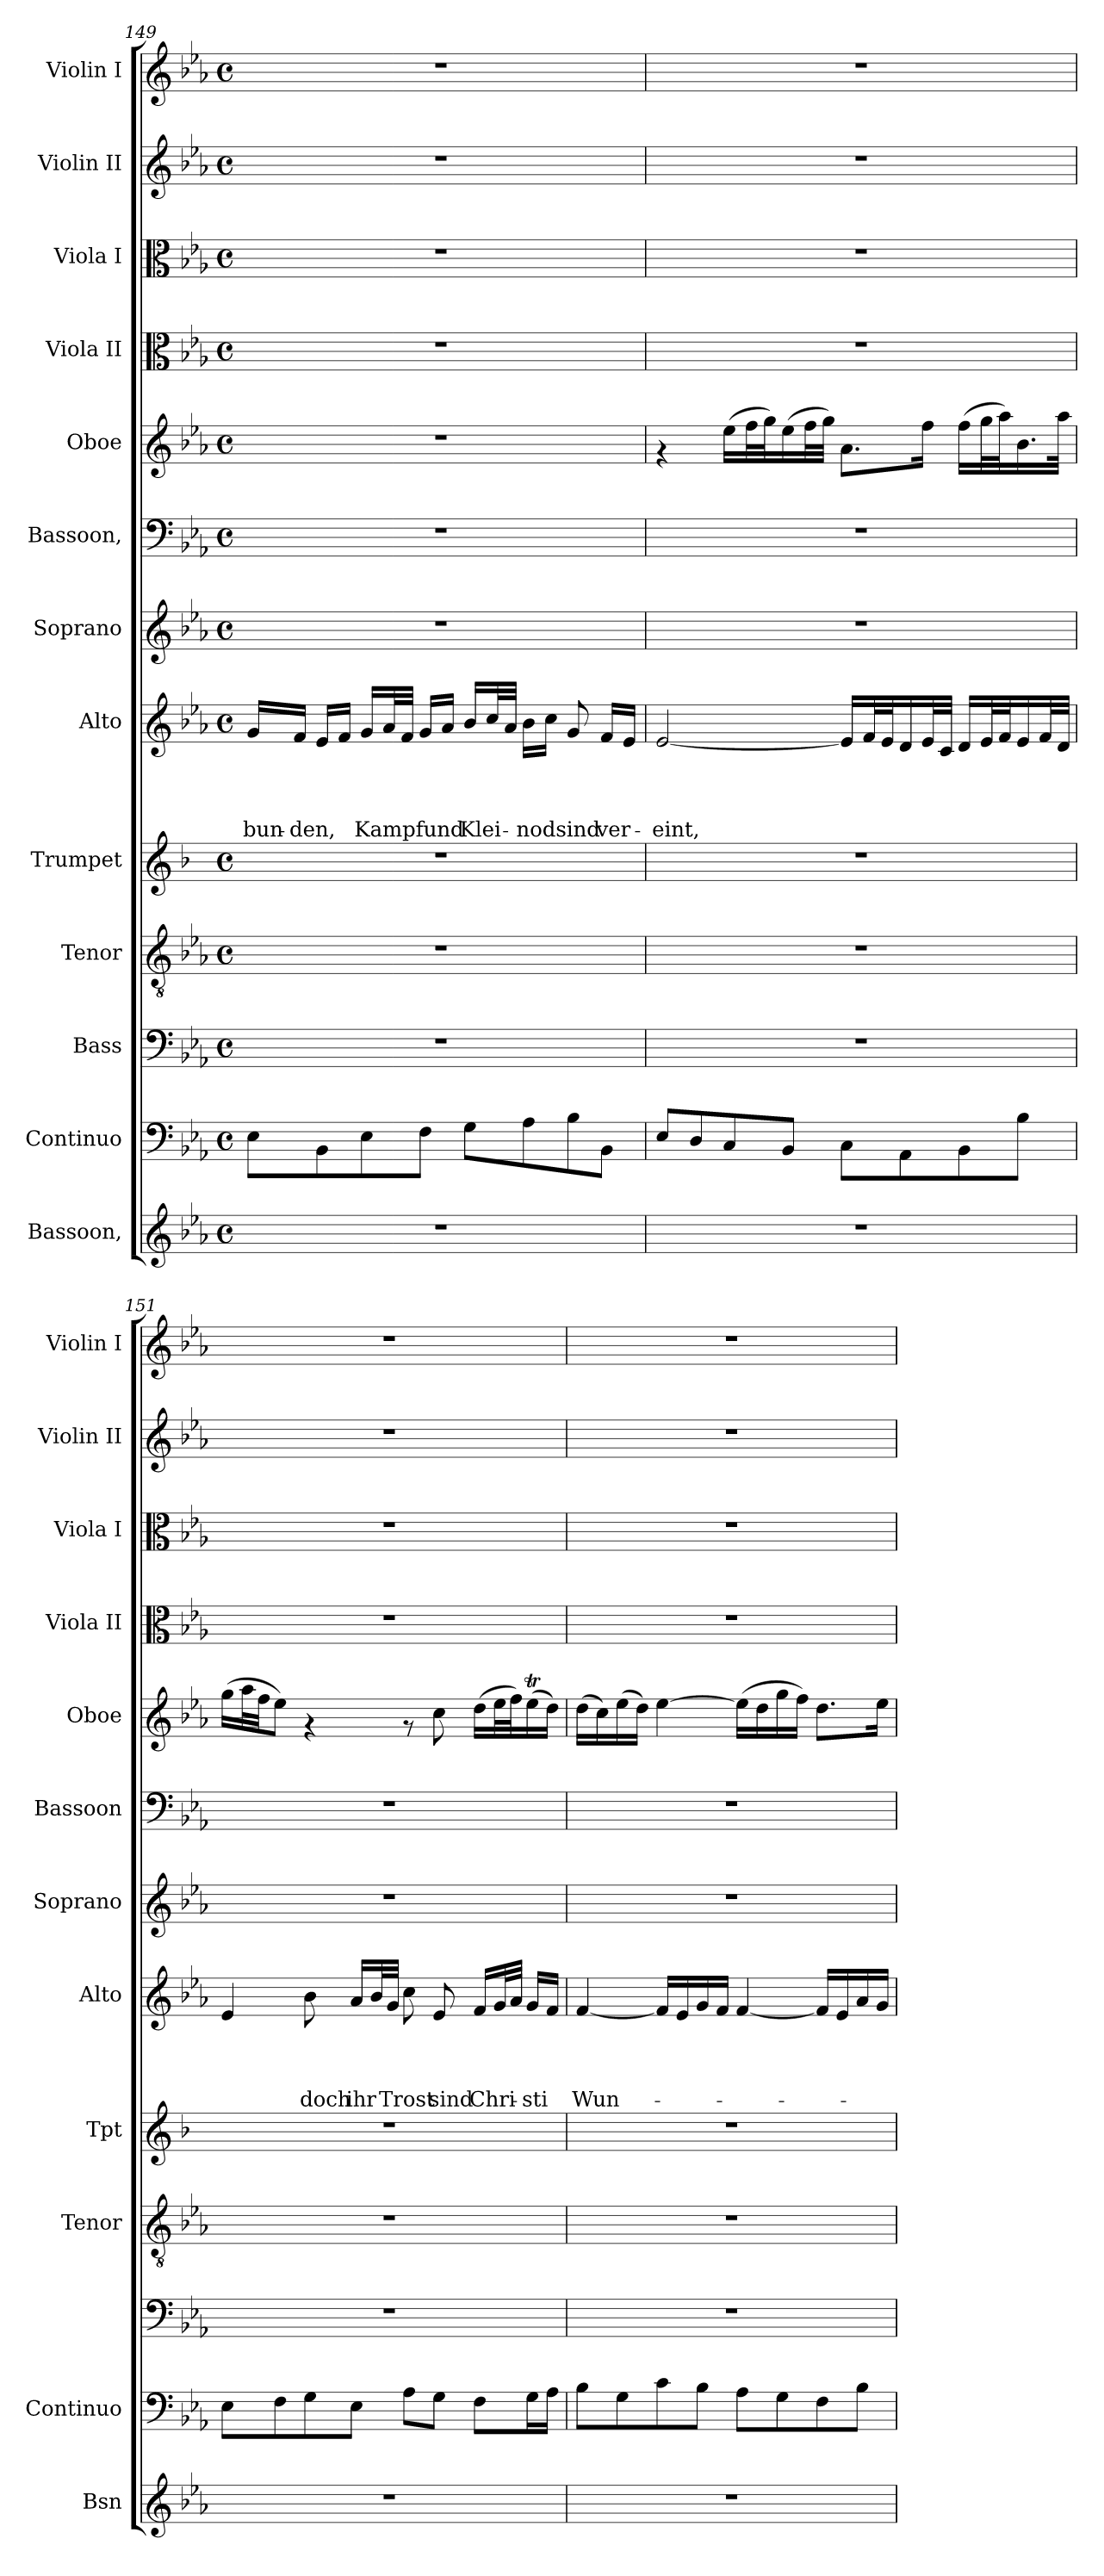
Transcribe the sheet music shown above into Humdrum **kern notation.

**kern	**kern	**kern	**kern	**kern	**kern	**text	**text	**text	**text	**kern	**kern	**kern	**kern	**kern	**kern	**kern
*part13	*part12	*part11	*part10	*part9	*part8	*part8	*part8	*part8	*part8	*part7	*part6	*part5	*part4	*part3	*part2	*part1
*staff13	*staff12	*staff11	*staff10	*staff9	*staff8	*staff8	*staff8	*staff8	*staff8	*staff7	*staff6	*staff5	*staff4	*staff3	*staff2	*staff1
*I"Bassoon,	*I"Continuo	*I"Bass	*I"Tenor	*I"Trumpet	*I"Alto	*	*	*	*	*I"Soprano	*I"Bassoon,	*I"Oboe	*I"Viola II	*I"Viola I	*I"Violin II	*I"Violin I
*I'Bsn	*I'Continuo	*	*I'Tenor	*I'Tpt	*I'Alto	*	*	*	*	*I'Soprano	*I'Bassoon	*I'Oboe	*I'Viola II	*I'Viola I	*I'Violin II	*I'Violin I
*clefG2	*clefF4	*clefF4	*clefGv2	*clefG2	*clefG2	*	*	*	*	*clefG2	*clefF4	*clefG2	*clefC3	*clefC3	*clefG2	*clefG2
*	*	*	*	*ITrd1c2	*	*	*	*	*	*	*	*	*	*	*	*
*k[b-e-a-]	*k[b-e-a-]	*k[b-e-a-]	*k[b-e-a-]	*k[b-e-a-]	*k[b-e-a-]	*	*	*	*	*k[b-e-a-]	*k[b-e-a-]	*k[b-e-a-]	*k[b-e-a-]	*k[b-e-a-]	*k[b-e-a-]	*k[b-e-a-]
*E-:	*E-:	*E-:	*E-:	*E-:	*E-:	*	*	*	*	*E-:	*E-:	*E-:	*E-:	*E-:	*E-:	*E-:
*M4/4	*M4/4	*M4/4	*M4/4	*M4/4	*M4/4	*	*	*	*	*M4/4	*M4/4	*M4/4	*M4/4	*M4/4	*M4/4	*M4/4
*met(c)	*met(c)	*met(c)	*met(c)	*met(c)	*met(c)	*	*	*	*	*met(c)	*met(c)	*met(c)	*met(c)	*met(c)	*met(c)	*met(c)
=149	=149	=149	=149	=149	=149	=149	=149	=149	=149	=149	=149	=149	=149	=149	=149	=149
!	!	!	!	!	!	!	!	!	!LO:LY:b	!	!	!	!	!	!	!
1r	8E-\L	1r	1r	1r	16g/LL	.	.	.	-bun-	1r	1r	1r	1r	1r	1r	1r
!	!	!	!	!	!	!	!	!	!LO:LY:b	!	!	!	!	!	!	!
.	.	.	.	.	16f/JJ	.	.	.	-den,	.	.	.	.	.	.	.
.	8BB-\	.	.	.	16e-/LL	.	.	.	.	.	.	.	.	.	.	.
.	.	.	.	.	16f/JJ	.	.	.	.	.	.	.	.	.	.	.
!	!	!	!	!	!	!	!	!	!LO:LY:b	!	!	!	!	!	!	!
.	8E-\	.	.	.	16g/LL	.	.	.	Kampfund	.	.	.	.	.	.	.
.	.	.	.	.	32a-/L	.	.	.	.	.	.	.	.	.	.	.
.	.	.	.	.	32f/JJJ	.	.	.	.	.	.	.	.	.	.	.
.	8F\J	.	.	.	16g/LL	.	.	.	.	.	.	.	.	.	.	.
.	.	.	.	.	16a-/JJ	.	.	.	.	.	.	.	.	.	.	.
!	!	!	!	!	!	!	!	!	!LO:LY:b	!	!	!	!	!	!	!
.	8G\L	.	.	.	16b-/LL	.	.	.	Klei-	.	.	.	.	.	.	.
.	.	.	.	.	32cc/L	.	.	.	.	.	.	.	.	.	.	.
.	.	.	.	.	32a-/JJJ	.	.	.	.	.	.	.	.	.	.	.
!	!	!	!	!	!	!	!	!	!LO:LY:b	!	!	!	!	!	!	!
.	8A-\	.	.	.	16b-\LL	.	.	.	-nodsind	.	.	.	.	.	.	.
.	.	.	.	.	16cc\JJ	.	.	.	.	.	.	.	.	.	.	.
.	8B-\	.	.	.	8g/	.	.	.	.	.	.	.	.	.	.	.
!	!	!	!	!	!	!	!	!	!LO:LY:b	!	!	!	!	!	!	!
.	8BB-\J	.	.	.	16f/LL	.	.	.	ver-	.	.	.	.	.	.	.
.	.	.	.	.	16e-/JJ	.	.	.	.	.	.	.	.	.	.	.
=150	=150	=150	=150	=150	=150	=150	=150	=150	=150	=150	=150	=150	=150	=150	=150	=150
!	!	!	!	!	!	!	!	!	!LO:LY:b	!	!	!	!	!	!	!
1r	8E-/L	1r	1r	1r	[<2e-/	.	.	.	-eint,	1r	1r	4rf	1r	1r	1r	1r
.	8D/	.	.	.	.	.	.	.	.	.	.	.	.	.	.	.
.	8C/	.	.	.	.	.	.	.	.	.	.	(>16ee-\LL	.	.	.	.
.	.	.	.	.	.	.	.	.	.	.	.	32ff\L	.	.	.	.
.	.	.	.	.	.	.	.	.	.	.	.	32gg\J)	.	.	.	.
.	8BB-/J	.	.	.	.	.	.	.	.	.	.	(>16ee-\	.	.	.	.
.	.	.	.	.	.	.	.	.	.	.	.	32ff\L	.	.	.	.
.	.	.	.	.	.	.	.	.	.	.	.	32gg\JJJ)	.	.	.	.
.	8C\L	.	.	.	16e-/LL]	.	.	.	.	.	.	8.a-\L	.	.	.	.
.	.	.	.	.	32f/L	.	.	.	.	.	.	.	.	.	.	.
.	.	.	.	.	32e-/J	.	.	.	.	.	.	.	.	.	.	.
.	8AA-\	.	.	.	16d/	.	.	.	.	.	.	.	.	.	.	.
.	.	.	.	.	32e-/L	.	.	.	.	.	.	16ff\Jk	.	.	.	.
.	.	.	.	.	32c/JJJ	.	.	.	.	.	.	.	.	.	.	.
.	8BB-\	.	.	.	16d/LL	.	.	.	.	.	.	(>16ff\LL	.	.	.	.
.	.	.	.	.	32e-/L	.	.	.	.	.	.	32gg\L	.	.	.	.
.	.	.	.	.	32f/J	.	.	.	.	.	.	32aa-\J)	.	.	.	.
.	8B-\J	.	.	.	16e-/	.	.	.	.	.	.	16.b-\	.	.	.	.
.	.	.	.	.	32f/L	.	.	.	.	.	.	.	.	.	.	.
.	.	.	.	.	32d/JJJ	.	.	.	.	.	.	32aa-\JJk	.	.	.	.
!!LO:LB:g=z
=151	=151	=151	=151	=151	=151	=151	=151	=151	=151	=151	=151	=151	=151	=151	=151	=151
1r	8E-\L	1r	1r	1r	4e-/	.	.	.	.	1r	1r	(>16gg\LL	1r	1r	1r	1r
.	.	.	.	.	.	.	.	.	.	.	.	32aa-\L	.	.	.	.
.	.	.	.	.	.	.	.	.	.	.	.	32ff\JJ	.	.	.	.
.	8F\	.	.	.	.	.	.	.	.	.	.	8ee-\J)	.	.	.	.
!	!	!	!	!	!	!	!	!	!LO:LY:b	!	!	!	!	!	!	!
.	8G\	.	.	.	8b-\	.	.	.	doch	.	.	4rf	.	.	.	.
!	!	!	!	!	!	!	!	!	!LO:LY:b	!	!	!	!	!	!	!
.	8E-\J	.	.	.	16a-/LL	.	.	.	ihr	.	.	.	.	.	.	.
.	.	.	.	.	32b-/L	.	.	.	.	.	.	.	.	.	.	.
!	!	!	!	!	!	!	!	!	!LO:LY:b	!	!	!	!	!	!	!
.	.	.	.	.	32g/JJJ	.	.	.	Trost	.	.	.	.	.	.	.
.	8A-\L	.	.	.	8cc\	.	.	.	.	.	.	8rf	.	.	.	.
!	!	!	!	!	!	!	!	!	!LO:LY:b	!	!	!	!	!	!	!
.	8G\J	.	.	.	8e-/	.	.	.	sind	.	.	8cc\	.	.	.	.
!	!	!	!	!	!	!	!	!	!LO:LY:b	!	!	!	!	!	!	!
.	8F\L	.	.	.	16f/LL	.	.	.	Chri-	.	.	(>16dd\LL	.	.	.	.
.	.	.	.	.	32g/L	.	.	.	.	.	.	32ee-\L	.	.	.	.
.	.	.	.	.	32a-/JJJ	.	.	.	.	.	.	32ff\J)	.	.	.	.
!	!	!	!	!	!	!	!	!	!LO:LY:b	!	!	!	!	!	!	!
.	16G\L	.	.	.	16g/LL	.	.	.	-sti	.	.	(>16ee-T\	.	.	.	.
.	16A-\JJ	.	.	.	16f/JJ	.	.	.	.	.	.	16dd\JJ)	.	.	.	.
=152	=152	=152	=152	=152	=152	=152	=152	=152	=152	=152	=152	=152	=152	=152	=152	=152
!	!	!	!	!	!	!	!	!	!LO:LY:b	!	!	!	!	!	!	!
1r	8B-\L	1r	1r	1r	[<4f/	.	.	.	Wun-	1r	1r	(>16dd\LL	1r	1r	1r	1r
.	.	.	.	.	.	.	.	.	.	.	.	16cc\)	.	.	.	.
.	8G\	.	.	.	.	.	.	.	.	.	.	(>16ee-\	.	.	.	.
.	.	.	.	.	.	.	.	.	.	.	.	16dd\JJ)	.	.	.	.
.	8c\	.	.	.	16f/LL]	.	.	.	.	.	.	[>4ee-\	.	.	.	.
.	.	.	.	.	16e-/	.	.	.	.	.	.	.	.	.	.	.
.	8B-\J	.	.	.	16g/	.	.	.	.	.	.	.	.	.	.	.
.	.	.	.	.	16f/JJ	.	.	.	.	.	.	.	.	.	.	.
.	8A-\L	.	.	.	[<4f/	.	.	.	.	.	.	(>16ee-\LL]	.	.	.	.
.	.	.	.	.	.	.	.	.	.	.	.	16dd\	.	.	.	.
.	8G\	.	.	.	.	.	.	.	.	.	.	16gg\	.	.	.	.
.	.	.	.	.	.	.	.	.	.	.	.	16ff\JJ)	.	.	.	.
.	8F\	.	.	.	16f/LL]	.	.	.	.	.	.	8.dd\L	.	.	.	.
.	.	.	.	.	16e-/	.	.	.	.	.	.	.	.	.	.	.
.	8B-\J	.	.	.	16a-/	.	.	.	.	.	.	.	.	.	.	.
.	.	.	.	.	16g/JJ	.	.	.	.	.	.	16ee-\Jk	.	.	.	.
=	=	=	=	=	=	=	=	=	=	=	=	=	=	=	=	=
*-	*-	*-	*-	*-	*-	*-	*-	*-	*-	*-	*-	*-	*-	*-	*-	*-
